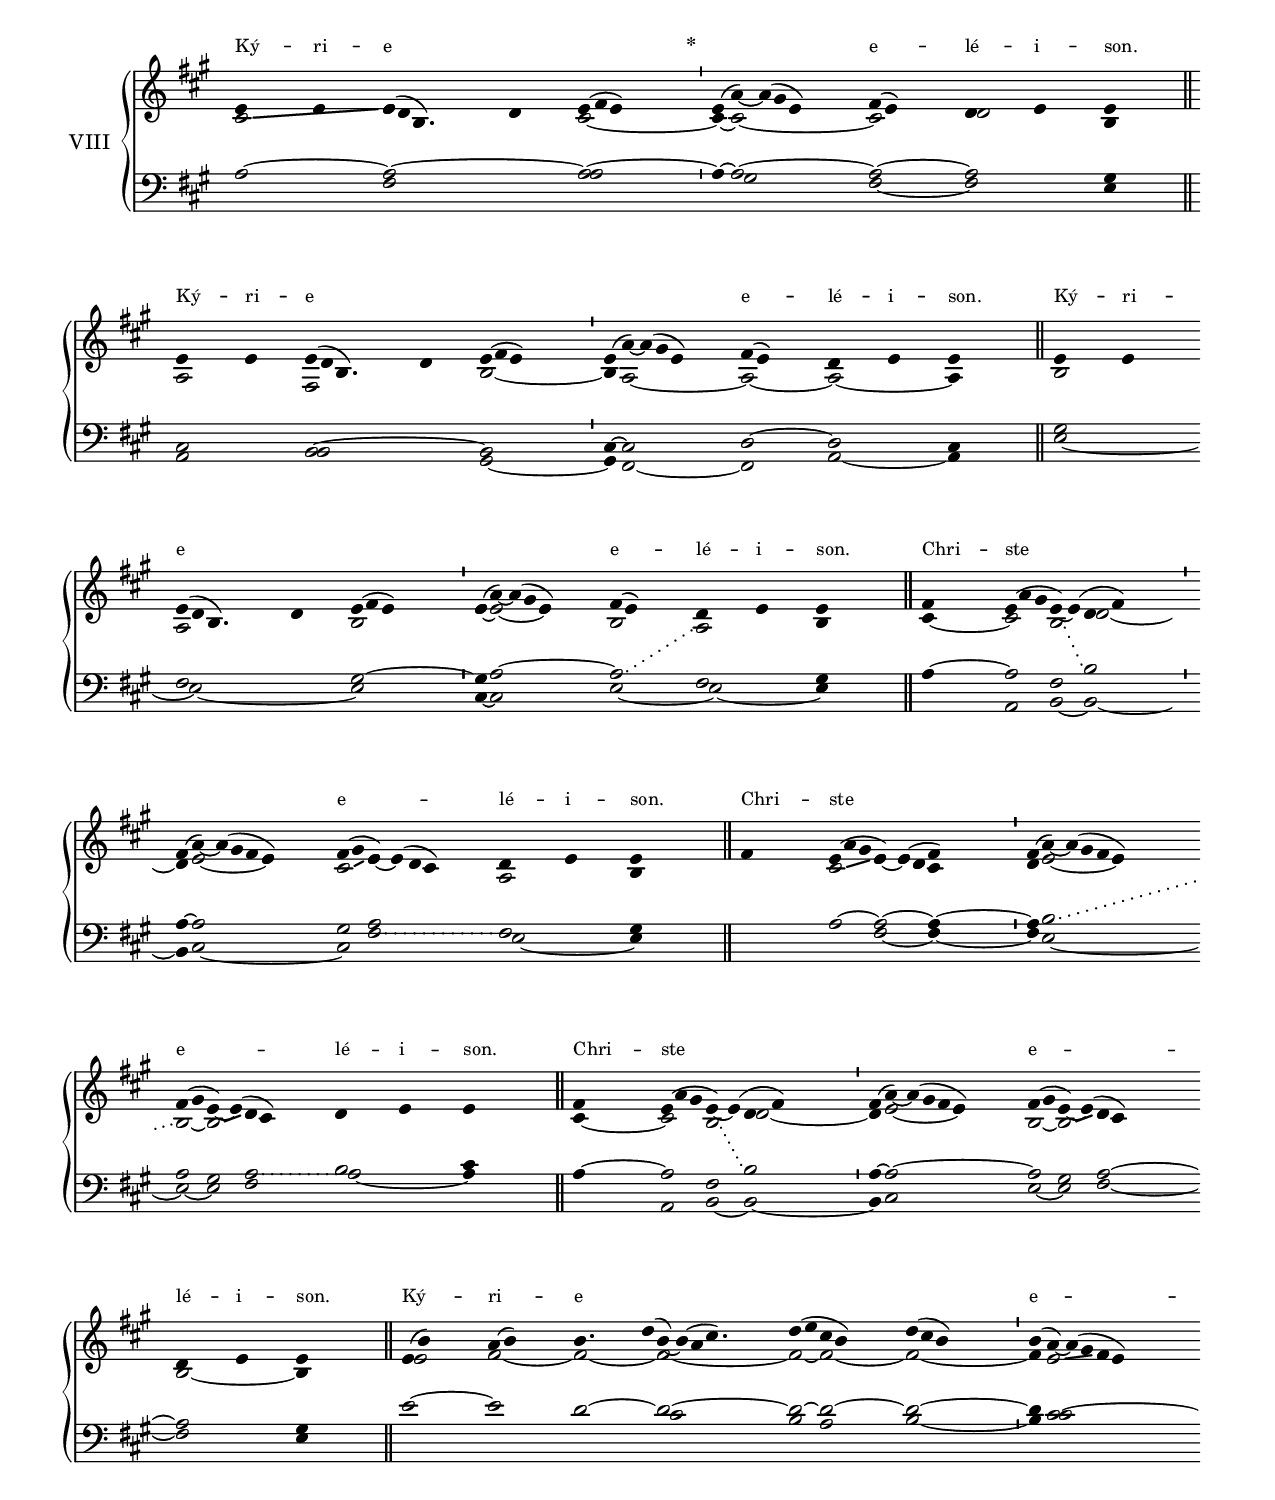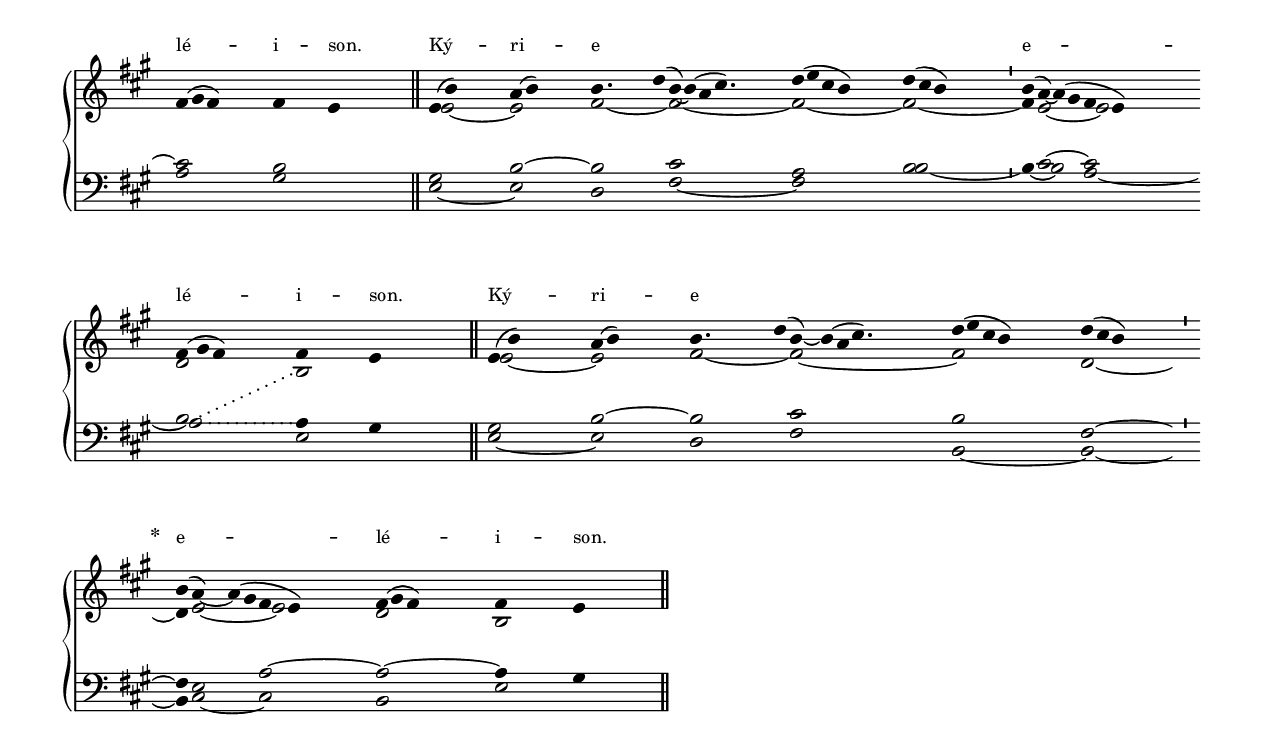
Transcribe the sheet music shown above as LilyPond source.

\version "2.18"
\include "gregorian.ly"
\include "noh2.ily"

%Page reference: page v.135
%(volume.page)

global = {
 \key e \mixolydian
 \cadenzaOn 
 \override Glissando #'thickness = #2.0
}

chantText = \lyricmode {
Ký -- ri -- e _ _ 
\set stanza = " * " _ e -- lé -- i -- son. 
Ký -- ri -- e _ _ _ e -- lé -- i -- son. 
Ký -- ri -- e _ _ _ e -- lé -- i -- son. 
Chri -- ste _ e -- lé -- i -- son. 
Chri -- ste _ e -- lé -- i -- son. 
Chri -- ste _ e -- lé -- i -- son. 
Ký -- ri -- e _ _ _ e -- lé -- i -- son. 
Ký -- ri -- e _ _ _ e -- lé -- i -- son. 
Ký -- ri -- e _ _ _ 
\set stanza = " * " e -- lé -- i -- son. }

chantMusic = {
\tieDown   e'4 e'4 e'4 ( d'4 b4.) d'4 e'4 ( fis'4 e'4) \divisioMinima
 e'4 ( a'4) ~ a'4 ( gis'4 e'4) fis'4 ( e'4) d'4 e'4 e'4 \finalis
 \forceBreak
  e'4 e'4 e'4 ( d'4 b4.) d'4 e'4 ( fis'4 e'4) \divisioMinima
 e'4 ( a'4) ~ a'4 ( gis'4 e'4) fis'4 ( e'4) d'4 e'4 e'4 \finalis
  e'4 e'4 \forceBreak
 e'4 ( d'4 b4.) d'4 e'4 ( fis'4 e'4) \divisioMinima
 e'4 ( a'4) ~ a'4 ( gis'4 e'4) fis'4 ( e'4) d'4 e'4 e'4 \finalis
 fis'4 e'4 ( a'4 gis'4 e'4) ~ e'4 ( d'4 fis'4) \divisioMinima
 \forceBreak
 fis'4 ( a'4) ~ a'4 ( gis'4 fis'4 e'4) fis'4 ( gis'4 e'4) ~ e'4 ( d'4 cis'4) d'4 e'4 e'4 \finalis
 fis'4 e'4 ( a'4 gis'4 e'4) ~ e'4 ( d'4 fis'4) \divisioMinima
 fis'4 ( a'4) ~ a'4 ( gis'4 fis'4 e'4) \forceBreak
 fis'4 ( gis'4 e'4) ~ e'4 ( d'4 cis'4) d'4 e'4 e'4 \finalis
 fis'4 e'4 ( a'4 gis'4 e'4) ~ e'4 ( d'4 fis'4) \divisioMinima
 fis'4 ( a'4) ~ a'4 ( gis'4 fis'4 e'4) fis'4 ( gis'4 e'4) ~ e'4 ( d'4 cis'4) \forceBreak
 d'4 e'4 e'4 \finalis
 e'4 ( b'4) a'4 ( b'4) b'4. d''4 ( b'4) ~ b'4 ( a'4 cis''4.) d''4 ( e''4 cis''4 b'4) d''4 ( cis''4 b'4) \divisioMinima
 b'4 ( a'4) ~ a'4 ( gis'4 fis'4 e'4) \forceBreak
 fis'4 ( gis'4 fis'4) fis'4 e'4 \finalis
 e'4 ( b'4) a'4 ( b'4) b'4. d''4 ( b'4) ~ b'4 ( a'4 cis''4.) d''4 ( e''4 cis''4 b'4) d''4 ( cis''4 b'4) \divisioMinima
 b'4 ( a'4) ~ a'4 ( gis'4 fis'4 e'4) \forceBreak
 fis'4 ( gis'4 fis'4) fis'4 e'4 \finalis
 e'4 ( b'4) a'4 ( b'4) b'4. d''4 ( b'4) ~ b'4 ( a'4 cis''4.) d''4 ( e''4 cis''4 b'4) d''4 ( cis''4 b'4) \divisioMinima
 \forceBreak
 b'4 ( a'4) ~ a'4 ( gis'4 fis'4 e'4) fis'4 ( gis'4 fis'4) fis'4 e'4 \finalis

}

altoMusic = {
cis'2 -\tweak Glissando.Y-offset #-0.8 \glissando e'4 r2*7/4 cis'2*3/2 ~ \divisioMinima
cis'4 ~ cis'2*4/2 ~ cis'2 d'2 b4 a2 fis2*9/4 b2*3/2 ~ \divisioMinima
b4 a2*4/2 ~ a2 ~ a2 ~ a4 b2 a2*9/4 b2*3/2 \divisioMinima
e'4 ~ e'2*3/2 ~ e'4 b2 a2 b4 \finalis
cis'4 ~ cis'2*3/2 b2 d'2 ~ \divisioMinima
d'4 e'2*4/2 ~ e'4 cis'2 -\tweak Glissando.Y-offset #-0.8 \glissando e'4 r2*3/2 a2 b4 \finalis
r4 cis'2*3/2 -\tweak Glissando.Y-offset #-0.8 \glissando e'4 e'4 d'4 cis'4 \divisioMinima
d'4 e'2*4/2 ~ e'4 b2 ~ b2 -\tweak Glissando.Y-offset #-0.8 \glissando d'4 r2*4/2 \finalis
cis'4 ~ cis'2*3/2 b2 d'2 ~ \divisioMinima
d'4 e'2*4/2 ~ e'4 b2 ~ b2 -\tweak Glissando.Y-offset #-0.8 \glissando d'4 cis'4 b2 ~ b4 \finalis
e'2 fis'2 ~ fis'2*5/4 ~ fis'2*9/4 ~ fis'2 ~ fis'2 ~ fis'2*3/2 ~ \divisioMinima
fis'4 e'2*3/2 -\tweak Glissando.Y-offset #-0.8 \glissando fis'4 s2*6/2 \finalis
e'2 ~ e'2 fis'2*5/4 ~ fis'2*9/4 ~ fis'2*4/2 ~ fis'2*3/2 ~ \divisioMinima
fis'4 e'2*3/2 ~ e'2 d'2*3/2 b2 \finalis
e'2 ~ e'2 fis'2*5/4 ~ fis'2*9/4 ~ fis'2*4/2 d'2*3/2 ~ \divisioMinima
d'4 e'2*3/2 ~ e'2 d'2*3/2 b2 \finalis
}

tenorMusic = {
a2 ~ a2*9/4 ~ a2*3/2 ~ \divisioMinima
a4 ~ a2*4/2 ~ a2 ~ a2 gis4 \finalis
cis2 b,2*9/4 ~ b,2*3/2 \divisioMinima
cis4 ~ cis2*4/2 d2 ~ d2 cis4 \finalis
gis2 fis2*9/4 gis2*3/2 ~ \divisioMinima
gis4 a2*4/2 ~ a2 fis2 gis4 \finalis
a4 ~ a2*3/2 fis2 b2 \divisioMinima
a4 ~ a2*5/2 gis2 a2*4/2 fis2 gis4 \finalis
r4 a2*3/2 ~ a2*3/2 ~ a4 ~ \divisioMinima
a4 b2*5/2 a2 gis2 a2 b2 cis'4 \finalis
a4 ~ a2*3/2 fis2 b2 \divisioMinima
a4 ~ a2*5/2 ~ a2 gis2 a2 ~ a2 gis4 \finalis
e'2 ~ e'2 d'2*5/4 ~ d'2*9/4 ~ d'2 ~ d'2 ~ d'2*3/2 ~ \divisioMinima
d'4 cis'2*5/2 ~ cis'2*3/2 b2 \finalis
gis2 b2 ~ b2*5/4 cis'2*9/4 a2*4/2 b2*3/2 \divisioMinima
r4 cis'2*3/2 ~ cis'2 b2*3/2 a4 gis4 \finalis
gis2 b2 ~ b2*5/4 cis'2*9/4 b2*4/2 fis2*3/2 ~ \divisioMinima
fis4 e2*3/2 a2 ~ a2*3/2 ~ a4 gis4 \finalis
}

bassMusic = {
r2 fis2*9/4 \shiftRight a2*3/2 \divisioMinima
r4 gis2*4/2 fis2 ~ fis2 e4 a,2 \shiftRight b,2*9/4 gis,2*3/2 ~ \divisioMinima
gis,4 fis,2*4/2 ~ fis,2 a,2 ~ a,4 e2 ~ e2*9/4 ~ e2*3/2 \divisioMinima
cis4 ~ cis2*4/2 e2 ~ e2 ~ e4 \finalis
r4 a,2*3/2 b,2 ~ b,2 ~ \divisioMinima
b,4 cis2*5/2 ~ cis2 fis2*4/2 e2 ~ e4 \finalis
r2*4/2 fis2*3/2 ~ fis4 ~ \divisioMinima
fis4 e2*5/2 ~ e2 ~ e2 fis2 a2 ~ a4 \finalis
r4 a,2*3/2 b,2 ~ b,2 ~ \divisioMinima
b,4 cis2*5/2 e2 ~ e2 fis2 ~ fis2 e4 \finalis
r2*13/4 cis'2*9/4 b2 a2 b2*3/2 ~ \divisioMinima
b4 \shiftRight cis'2*5/2 a2*3/2 gis2 \finalis
e2 ~ e2 d2*5/4 fis2*9/4 ~ fis2*4/2 \shiftRight b2*3/2 ~ \divisioMinima
b4 ~ b2*3/2 a2 ~ a2*3/2 e2 \finalis
e2 ~ e2 d2*5/4 fis2*9/4 b,2*4/2 ~ b,2*3/2 ~ \divisioMinima
b,4 cis2*3/2 ~ cis2 b,2*3/2 e2 \finalis
}

voiceLines = {
\voiceLineStyle


s2*107/4
\allowVoiceLineBreak
\voiceLine "down" "up" a2*2/2 a2*1/2


s2*6/2
\allowVoiceLineBreak
\voiceLine "up" "down" b2*2/2 b2*1/2


s2*9/2
\allowVoiceLineBreak
\offsetVoiceLineY
\voiceLine "down" "down" fis2*4/2 fis2*1/2


s2*11/2
\allowVoiceLineBreak
\voiceLine "down" "up" b2*5/2 b2*1/2


s2*3/2
\allowVoiceLineBreak
\offsetVoiceLineY
\voiceLine "down" "down" a2*2/2 a2*1/2


s2*6/2
\allowVoiceLineBreak
\voiceLine "up" "down" b2*2/2 b2*1/2


s2*69/2
\allowVoiceLineBreak
\voiceLine "down" "up" b2*3/2 b2*1/2


}

voiceLinesTwo = {
\voiceLineStyle


s2*107/4


s2*6/2


s2*9/2

s2*11/2


s2*3/2


s2*29/2
s2*69/2
\allowVoiceLineBreak
\offsetVoiceLineY
\voiceLine "down" "down" a2*3/2 a2*1/2


}


\score{
  <<
    \new Lyrics
    \new GrandStaff <<
      \set GrandStaff.autoBeaming = ##f
      \set GrandStaff.instrumentName = \markup \center-column {
        "VIII"
      }
      \new Staff = up <<
        \new Voice = "chant" {
          \voiceOne \global \chantMusic
        }
        \new Voice {
          \voiceTwo \global \altoMusic
        }
      >>

      \new Staff = down <<
        \clef bass
        \new Voice {
          \voiceOne \global \tenorMusic
        }
        \new Voice {
          \voiceTwo \global \bassMusic
        }
	\new Voice {
        \voiceThree \global \voiceLines
        }
	\new Voice {
        \voiceThree \global \voiceLinesTwo
        }
      >>
    >>
    \context Lyrics {
      \lyricsto chant {
      \chantText
    }
    }
  >>
  \layout{
  }
  
}
